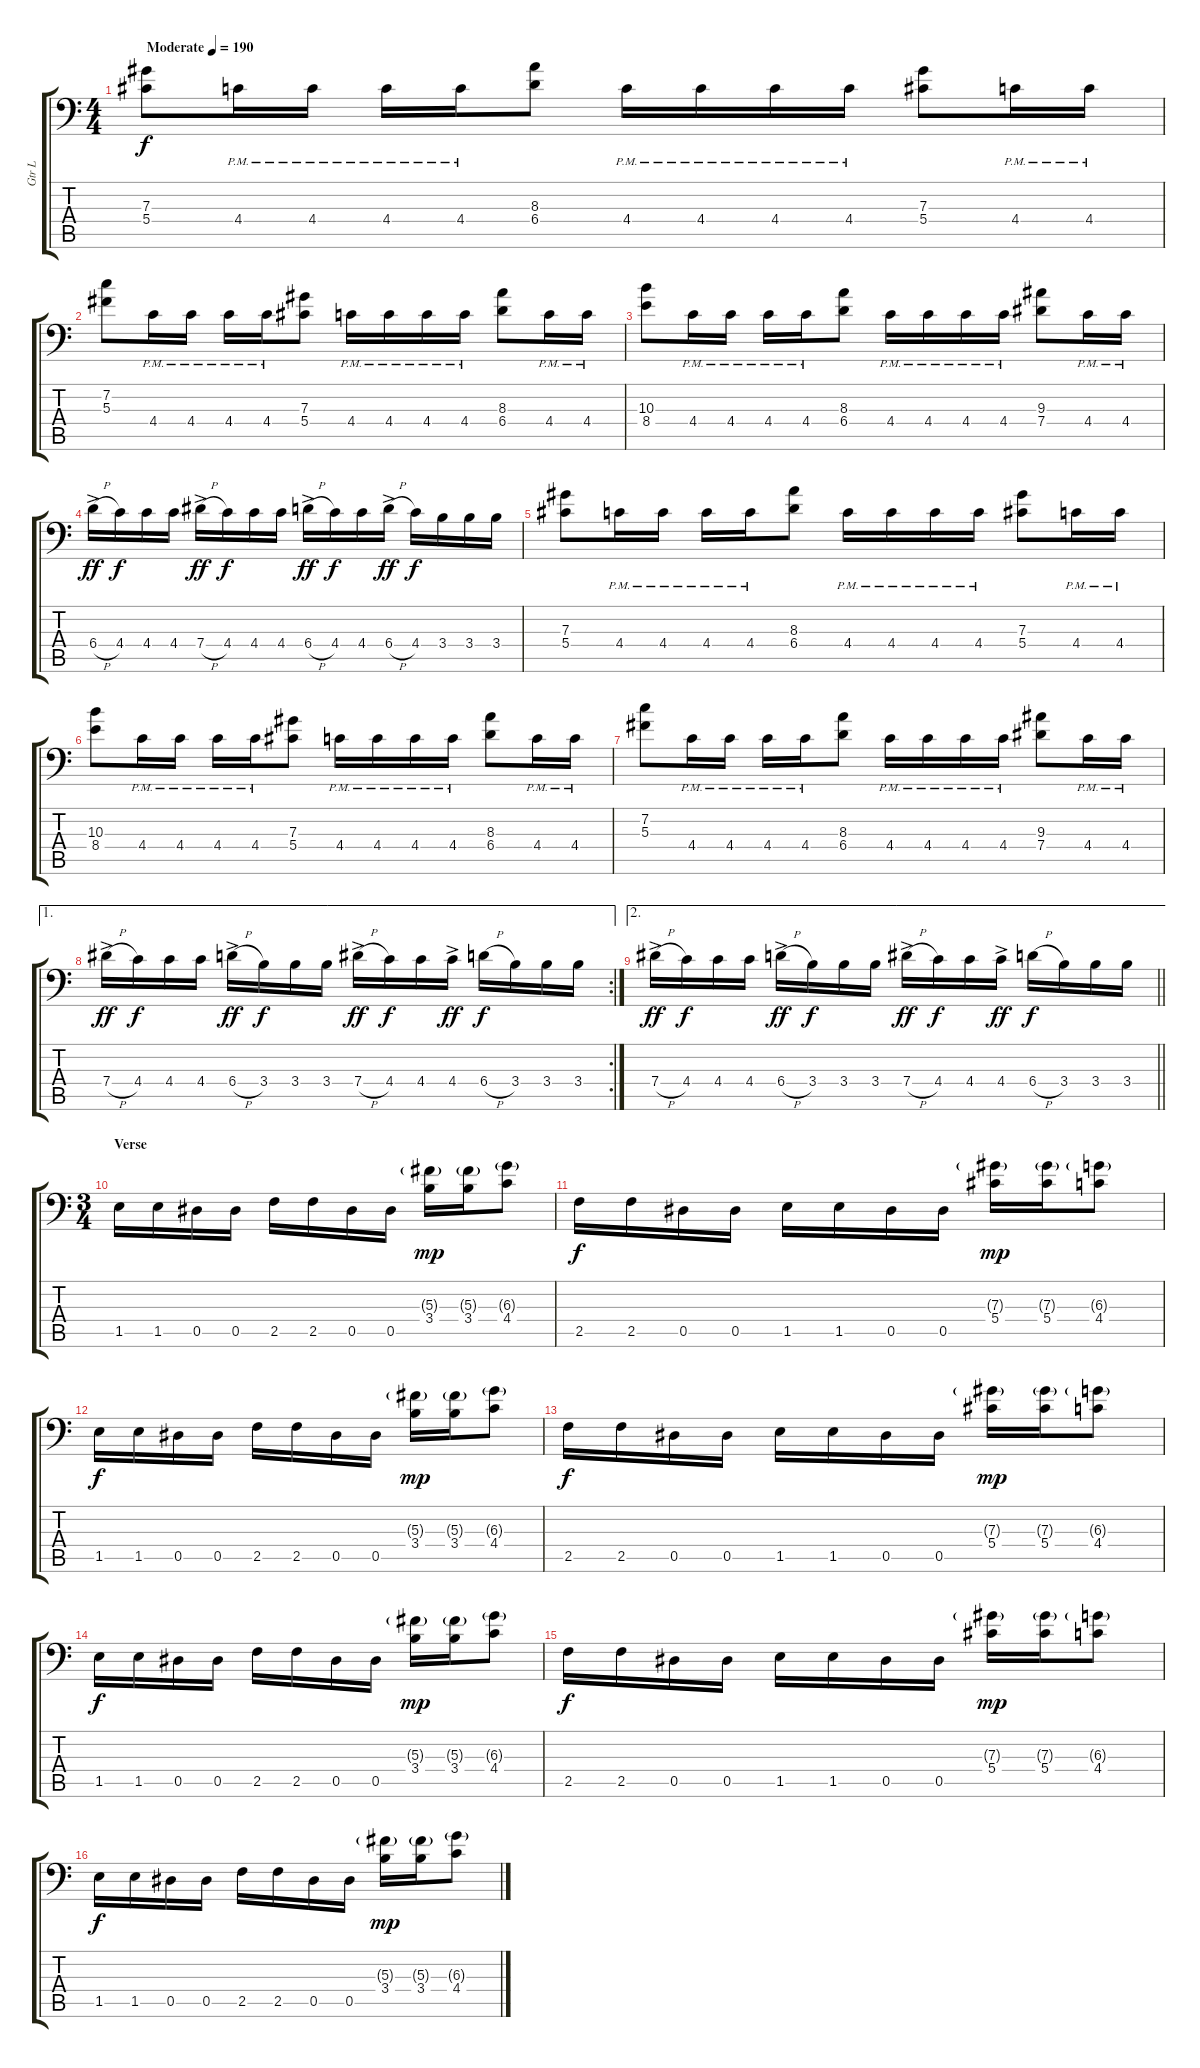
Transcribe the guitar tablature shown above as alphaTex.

\track ("Gtr L" "Gtr L") {instrument distortionguitar}
\staff {score tabs}
\tuning (Bb3 F3 Db3 Ab2 Eb2 Bb1) {hide}
\ts (4 4)
\tempo (190 "Moderate")
\clef f4
\ks c
(7.3 5.4).8{dy f instrument distortionguitar} 4.4{pm}.16 4.4{pm}.16 4.4{pm}.16 4.4{pm}.16 (8.3 6.4).8 4.4{pm}.16 4.4{pm}.16 4.4{pm}.16 4.4{pm}.16 (7.3 5.4).8 4.4{pm}.16 4.4{pm}.16 |
(7.2 5.3).8 4.4{pm}.16 4.4{pm}.16 4.4{pm}.16 4.4{pm}.16 (7.3 5.4).8 4.4{pm}.16 4.4{pm}.16 4.4{pm}.16 4.4{pm}.16 (8.3 6.4).8 4.4{pm}.16 4.4{pm}.16 |
(10.3 8.4).8 4.4{pm}.16 4.4{pm}.16 4.4{pm}.16 4.4{pm}.16 (8.3 6.4).8 4.4{pm}.16 4.4{pm}.16 4.4{pm}.16 4.4{pm}.16 (9.3 7.4).8 4.4{pm}.16 4.4{pm}.16 |
6.4{h ac}.16{dy ff} 4.4.16{dy f} 4.4.16 4.4.16 7.4{h ac}.16{dy ff} 4.4.16{dy f} 4.4.16 4.4.16 6.4{h ac}.16{dy ff} 4.4.16{dy f} 4.4.16 6.4{h ac}.16{dy ff} 4.4.16{dy f} 3.4.16 3.4.16 3.4.16 |
(7.3 5.4).8 4.4{pm}.16 4.4{pm}.16 4.4{pm}.16 4.4{pm}.16 (8.3 6.4).8 4.4{pm}.16 4.4{pm}.16 4.4{pm}.16 4.4{pm}.16 (7.3 5.4).8 4.4{pm}.16 4.4{pm}.16 |
(10.3 8.4).8 4.4{pm}.16 4.4{pm}.16 4.4{pm}.16 4.4{pm}.16 (7.3 5.4).8 4.4{pm}.16 4.4{pm}.16 4.4{pm}.16 4.4{pm}.16 (8.3 6.4).8 4.4{pm}.16 4.4{pm}.16 |
(7.2 5.3).8 4.4{pm}.16 4.4{pm}.16 4.4{pm}.16 4.4{pm}.16 (8.3 6.4).8 4.4{pm}.16 4.4{pm}.16 4.4{pm}.16 4.4{pm}.16 (9.3 7.4).8 4.4{pm}.16 4.4{pm}.16 |
\ae 1
\rc 2
7.4{h ac}.16{dy ff} 4.4.16{dy f} 4.4.16 4.4.16 6.4{h ac}.16{dy ff} 3.4.16{dy f} 3.4.16 3.4.16 7.4{h ac}.16{dy ff} 4.4.16{dy f} 4.4.16 4.4{ac}.16{dy ff} 6.4{h}.16{dy f} 3.4.16 3.4.16 3.4.16 |
\ae 2
\barLineRight lightlight
7.4{h ac}.16{dy ff} 4.4.16{dy f} 4.4.16 4.4.16 6.4{h ac}.16{dy ff} 3.4.16{dy f} 3.4.16 3.4.16 7.4{h ac}.16{dy ff} 4.4.16{dy f} 4.4.16 4.4{ac}.16{dy ff} 6.4{h}.16{dy f} 3.4.16 3.4.16 3.4.16 |
\ts (3 4)
\section ("" "Verse")
1.5.16 1.5.16 0.5.16 0.5.16 2.5.16 2.5.16 0.5.16 0.5.16 (5.3{g} 3.4).16{dy mp} (5.3{g} 3.4).16 (6.3{g} 4.4).8 |
2.5.16{dy f} 2.5.16 0.5.16 0.5.16 1.5.16 1.5.16 0.5.16 0.5.16 (7.3{g} 5.4).16{dy mp} (7.3{g} 5.4).16 (6.3{g} 4.4).8 |
1.5.16{dy f} 1.5.16 0.5.16 0.5.16 2.5.16 2.5.16 0.5.16 0.5.16 (5.3{g} 3.4).16{dy mp} (5.3{g} 3.4).16 (6.3{g} 4.4).8 |
2.5.16{dy f} 2.5.16 0.5.16 0.5.16 1.5.16 1.5.16 0.5.16 0.5.16 (7.3{g} 5.4).16{dy mp} (7.3{g} 5.4).16 (6.3{g} 4.4).8 |
1.5.16{dy f} 1.5.16 0.5.16 0.5.16 2.5.16 2.5.16 0.5.16 0.5.16 (5.3{g} 3.4).16{dy mp} (5.3{g} 3.4).16 (6.3{g} 4.4).8 |
2.5.16{dy f} 2.5.16 0.5.16 0.5.16 1.5.16 1.5.16 0.5.16 0.5.16 (7.3{g} 5.4).16{dy mp} (7.3{g} 5.4).16 (6.3{g} 4.4).8 |
1.5.16{dy f} 1.5.16 0.5.16 0.5.16 2.5.16 2.5.16 0.5.16 0.5.16 (5.3{g} 3.4).16{dy mp} (5.3{g} 3.4).16 (6.3{g} 4.4).8
